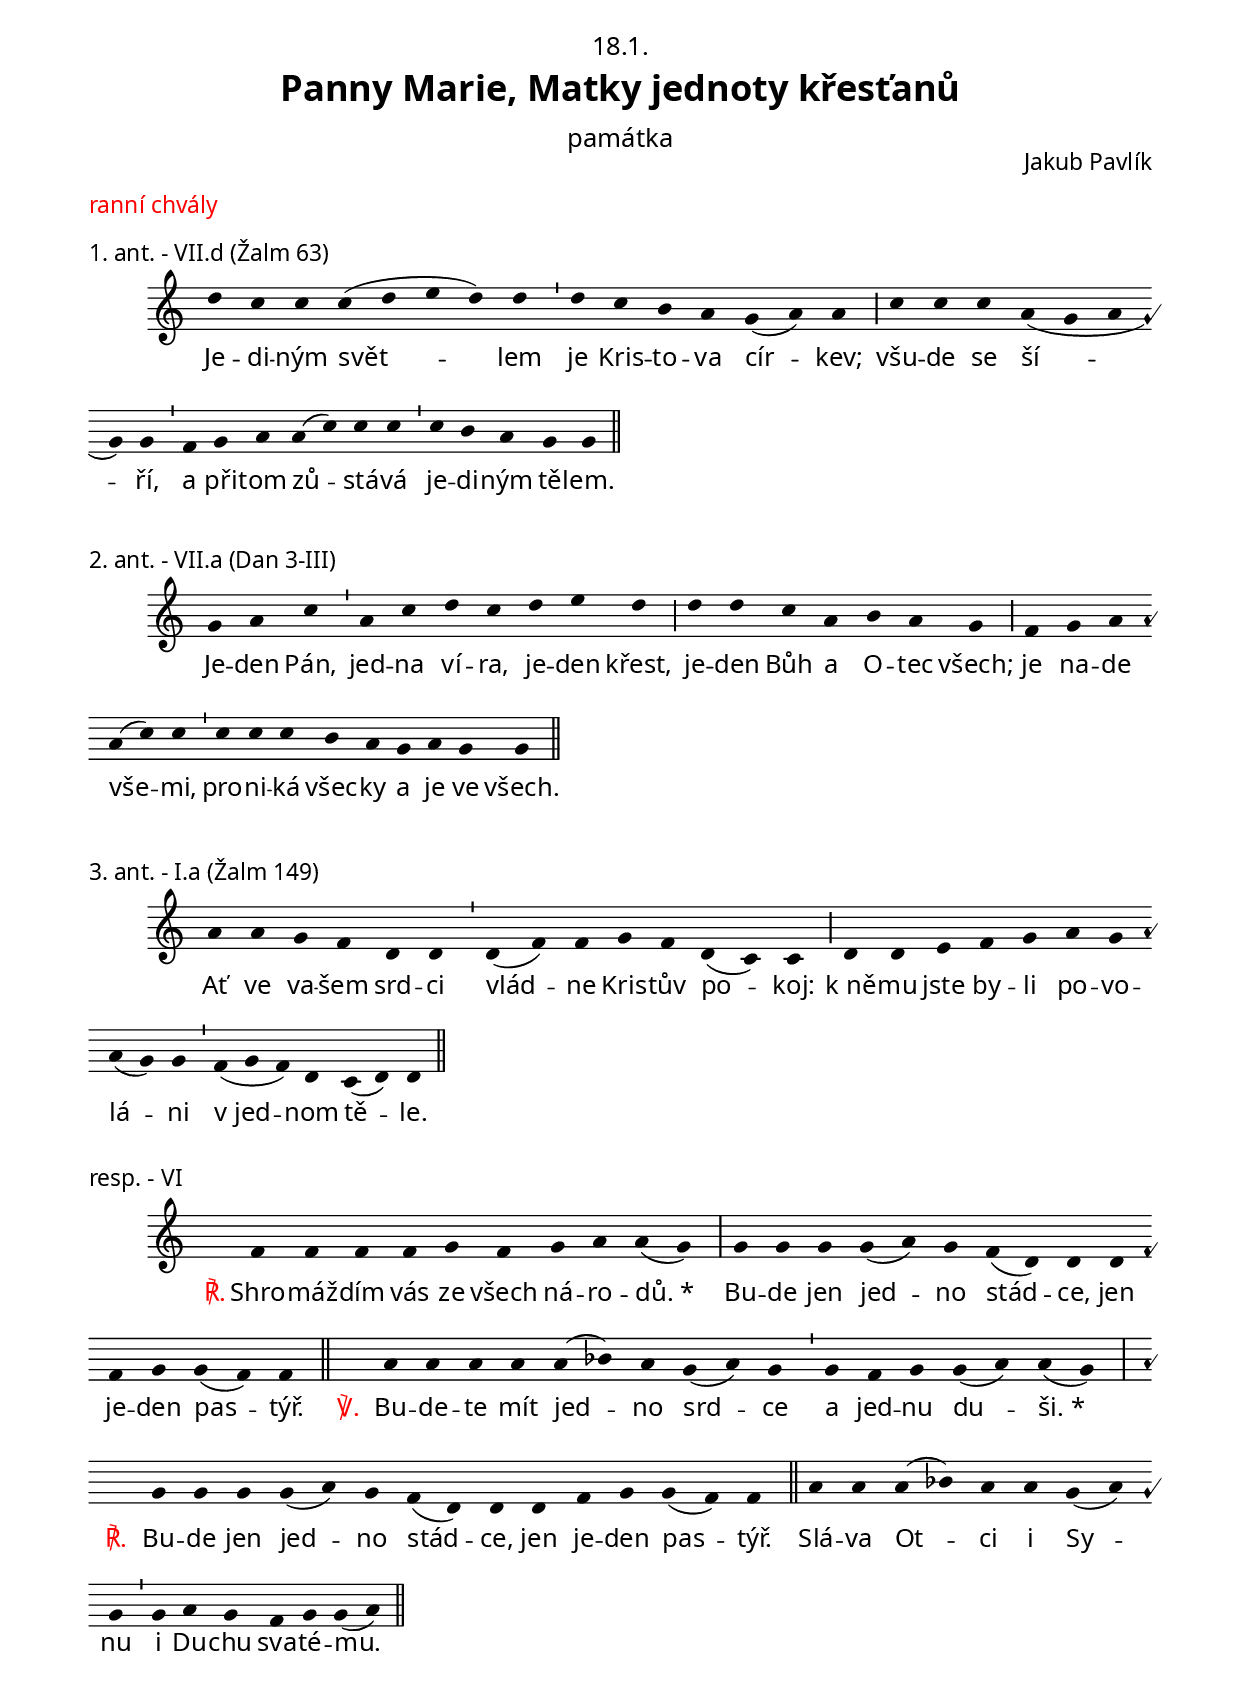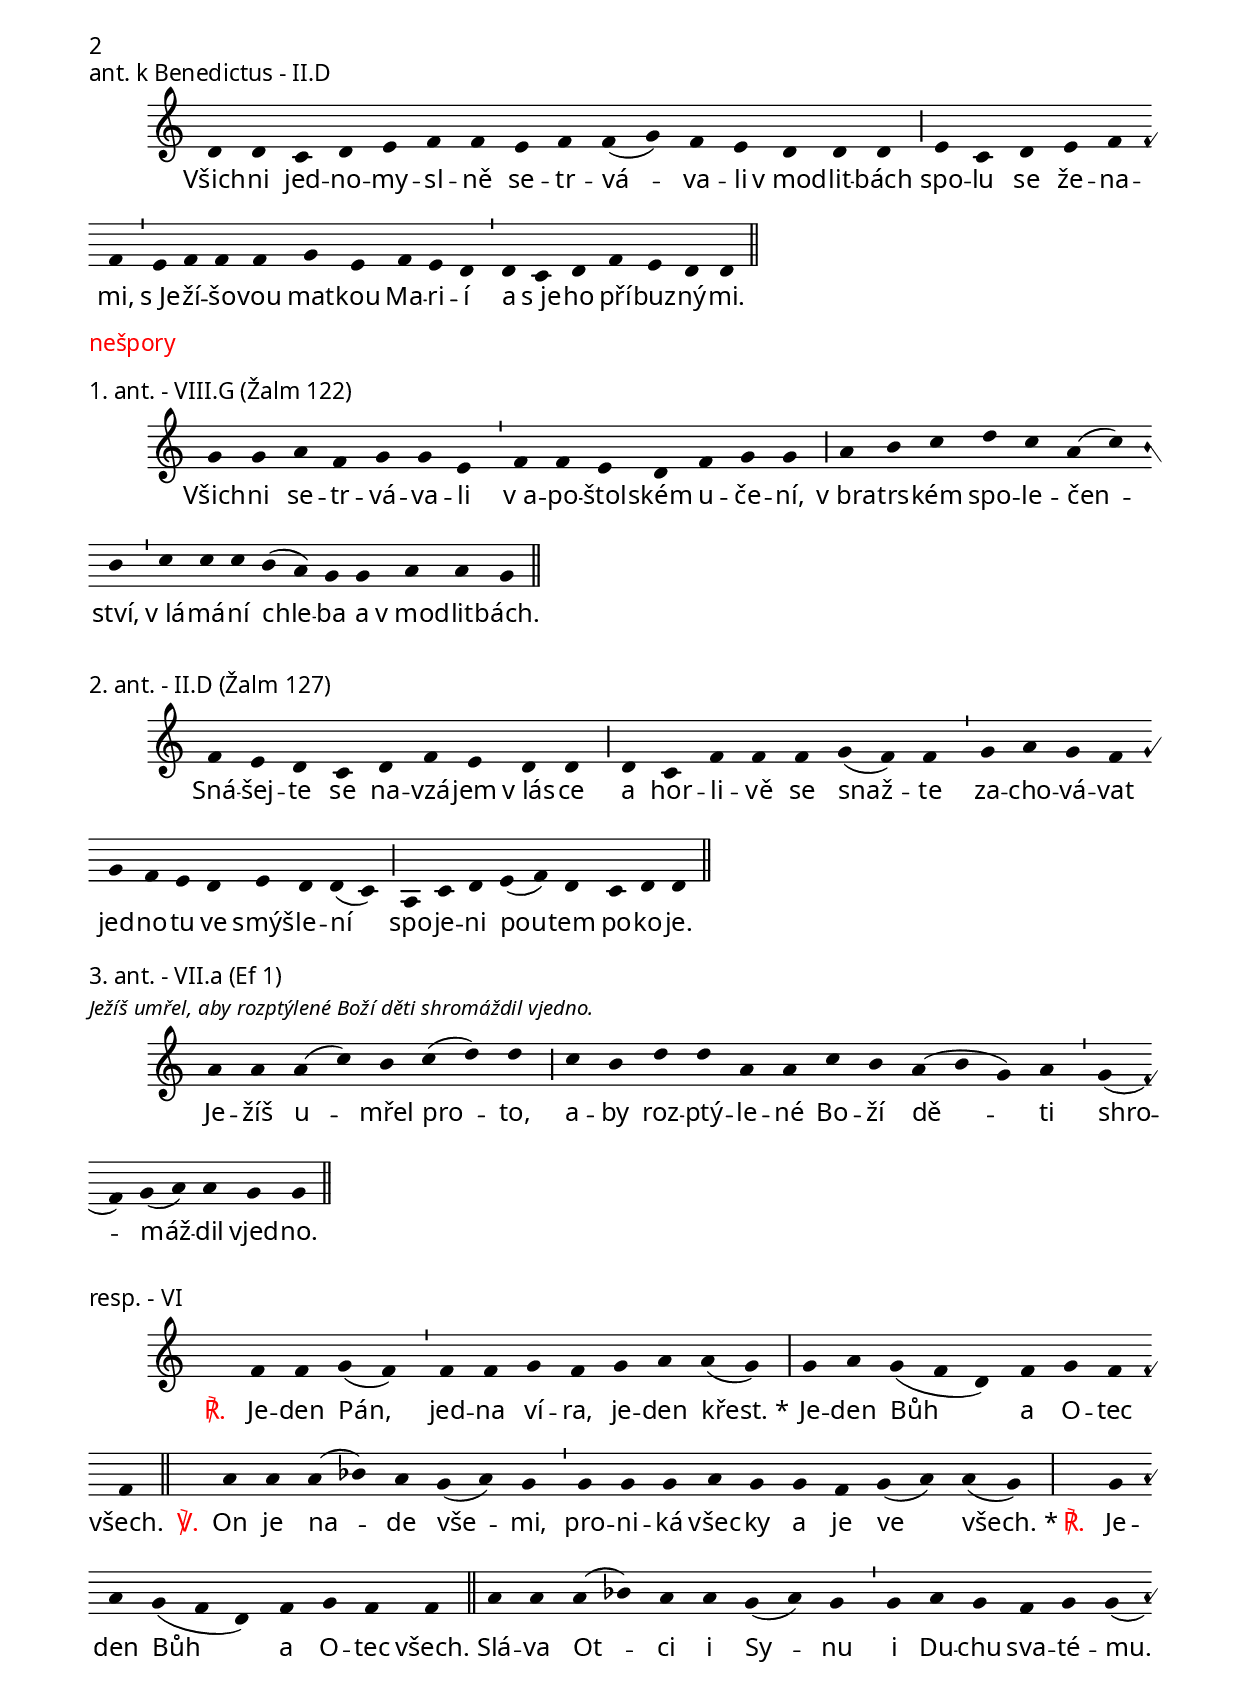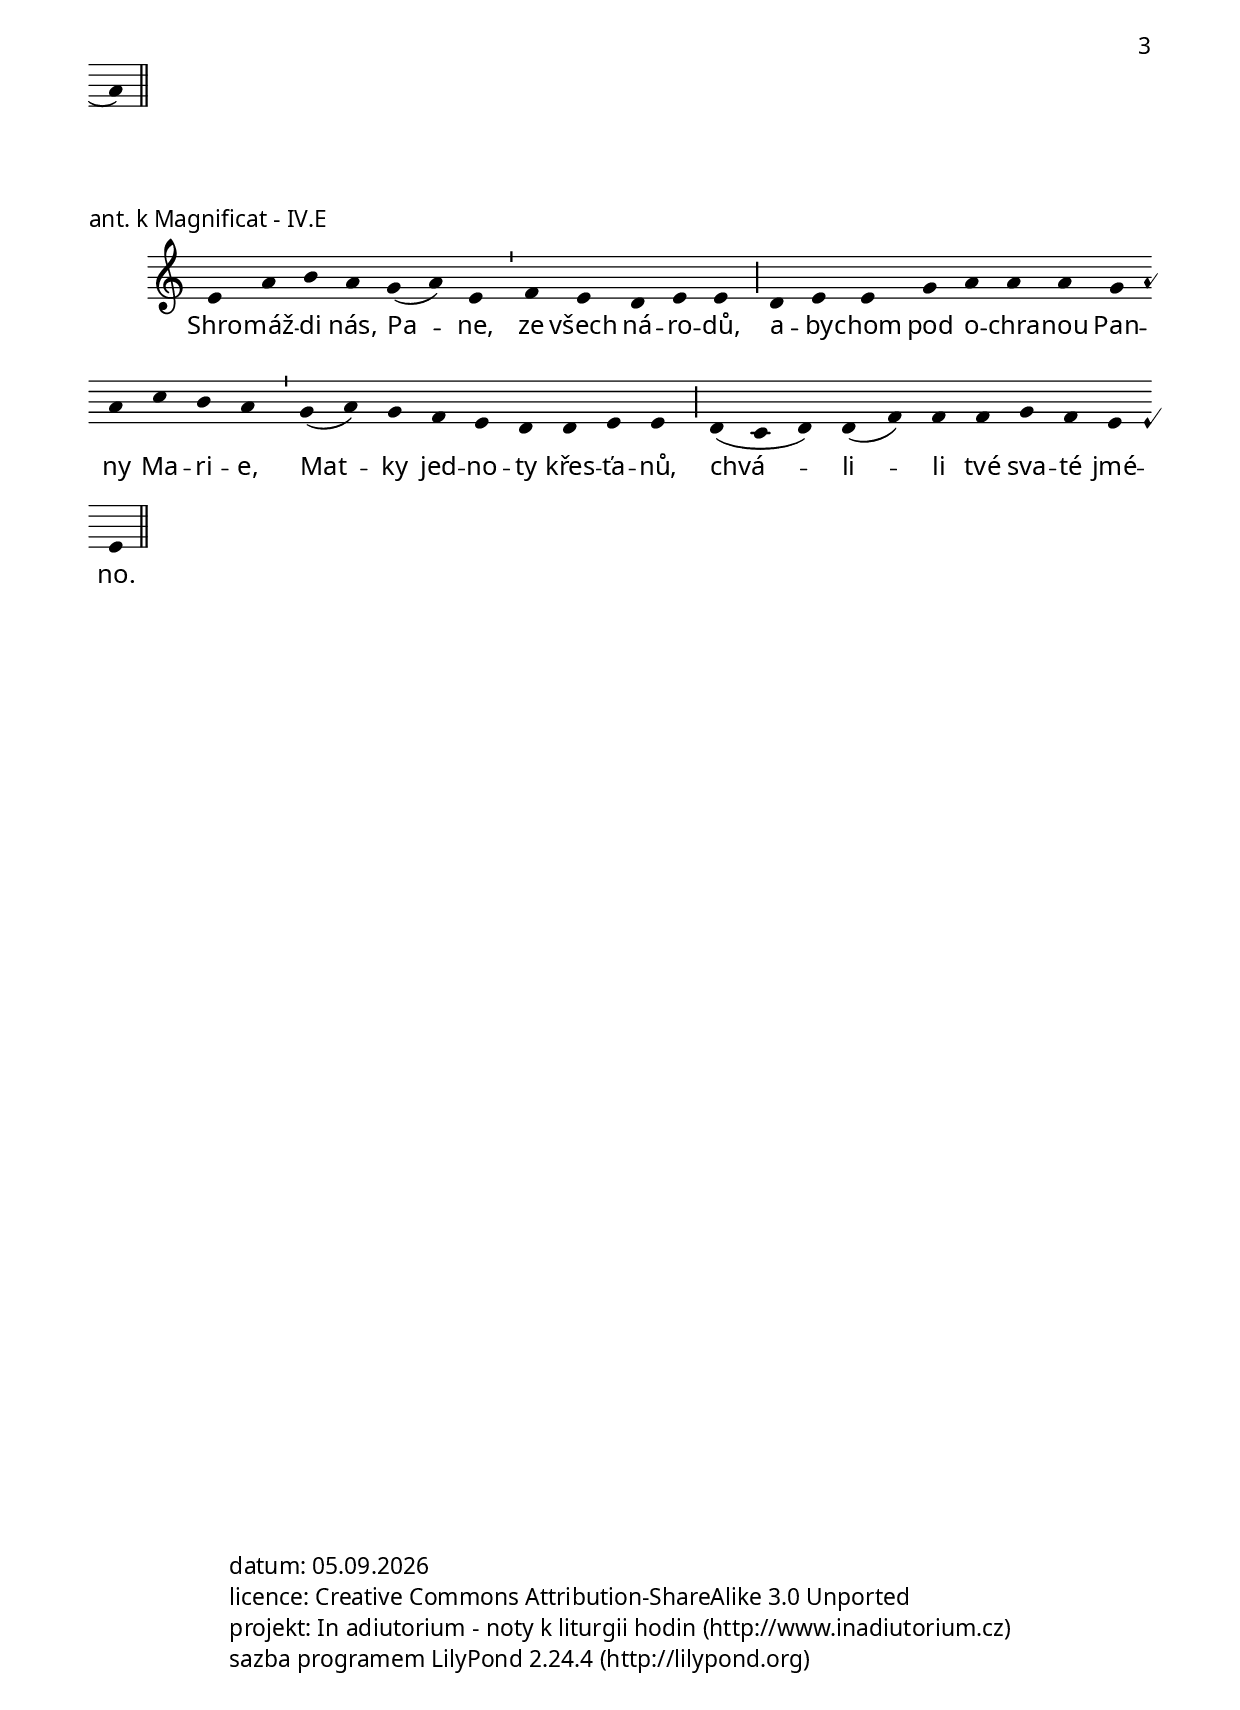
\version "2.16.0"

\include "../spolecne.ly"
\include "../dilyresponsorii.ly"

\header {
  title = \markup\titleSvatek
            "Panny Marie, Matky jednoty křesťanů"
            památka
            18.1.
  composer = "Jakub Pavlík"
}

\markup {\nadpisHodinka {"ranní chvály"}}

\score {
  \relative c'' {
    \choralniRezim
    d4 c c c( d e d) d \barMin
    d c b a g( a) a \barMaior
    c c c a( g a g) g \barMin
    f g a a( c) c c \barMin
    c b a g g \barFinalis
  }
  \addlyrics {
    Je -- di -- ným svět -- lem
    je Kris -- to -- va cír -- kev;
    všu -- de se ší -- ří,
    a při -- tom zů -- stá -- vá
    je -- di -- ným tě -- lem.
  }
  \header {
    quid = "1. ant."
    modus = "VII"
    differentia = "d"
    psalmus = "Žalm 63"
    id = "rch-a1"
    piece = \markup {\sestavTitulek}
  }
}

\score {
  \relative c'' {
    \choralniRezim
    g4 a c \barMin
    a c d c d e d \barMaior
    d d c a b a g \barMaior
    f g a a( c) c \barMin
    c c c b a g a g g \barFinalis
  }
  \addlyrics {
    Je -- den Pán,
    jed -- na ví -- ra, je -- den křest,
    je -- den Bůh a O -- tec všech;
    je na -- de vše -- mi,
    pro -- ni -- ká všec -- ky a je ve všech.
  }
  \header {
    quid = "2. ant."
    modus = "VII"
    differentia = "a"
    psalmus = "Dan 3-III"
    id = "rch-a2"
    piece = \markup {\sestavTitulek}
  }
}

\score {
  \relative c'' {
    \choralniRezim
    a4 a g f d d \barMin
    d( f) f g f d( c) c \barMaior
    d d e f g a g a( g) g \barMin
    f( g f) d c( d) d \barFinalis
  }
  \addlyrics {
    Ať ve va -- šem srd -- ci vlád -- ne Kris -- tův po -- koj:
    k_ně -- mu jste by -- li po -- vo -- lá -- ni
    v_jed -- nom tě -- le.
  }
  \header {
    quid = "3. ant."
    modus = "I"
    differentia = "a"
    psalmus = "Žalm 149"
    fial = "antifony/velikonoce_tyden4.ly#ne-1ne-a1?rozsireno"
    id = "rch-a3"
    piece = \markup {\sestavTitulek}
  }
}

\score {
  \relative c' {
    \choralniRezim

    % R
    \neviditelna f
    f4 f f f g f g a a( g) \barMax
    g g g g( a) g f( d) d d f g g( f) f \barFinalis
    % V
    \neviditelna a
    a4 a a a a( bes) a g( a) g \barMin
    g f g g( a) a( g) \barMax
    % R
    \neviditelna a
    g g g g( a) g f( d) d d f g g( f) f \barFinalis
    % Slava
    \respVIdoxologie \barFinalis
  }
  \addlyrics {
    \Response Shro -- máž -- dím vás ze všech ná -- ro -- dů._*
    Bu -- de jen jed -- no stád -- ce, jen je -- den pas -- týř.
    \Verse Bu -- de -- te mít jed -- no srd -- ce
    a jed -- nu du -- ši._*
    \Response Bu -- de jen jed -- no stád -- ce, jen je -- den pas -- týř.
    \textRespDoxologie
  }
  \header {
    quid = "resp."
    modus = "VI"
    id = "rch-r"
    piece = \markup {\sestavTitulekResp}
  }
}

\score {
  \relative c' {
    \choralniRezim
    d4 d c d e f f
    e f f( g) f e d d d \barMaior
    e c d e f f \barMin
    e f f f g e f e d \barMin
    d c d f e d d \barFinalis
  }
  \addlyrics {
    Všich -- ni jed -- no -- my -- sl -- ně
    se -- tr -- vá -- va -- li v_mod -- lit -- bách
    spo -- lu se že -- na -- mi,
    s_Je -- ží -- šo -- vou mat -- kou Ma -- ri -- í
    a s_je -- ho pří -- buz -- ný -- mi.
  }
  \header {
    quid = "ant. k Benedictus"
    modus = "II"
    differentia = "D"
    psalmus = ""
    fons = "volne podle (neprilis povedene): marianske commune, tercie"
    fial = "fial://commune/commune_maria.ly#tercie?volne"
    id = "rch-aben"
    piece = \markup {\sestavTitulekBezZalmu}
  }
}

\markup {\nadpisHodinka {"nešpory"}}

\score {
  \relative c'' {
    \choralniRezim
    g4 g a f g g e \barMin
    f f e d f g g \barMaior
    a b c d c a( c) b \barMin
    c c c b( a) g g a a g \barFinalis
  }
  \addlyrics {
    Všich -- ni se -- tr -- vá -- va -- li
    v_a -- po -- štol -- ském u -- če -- ní,
    v_bra -- trs -- kém spo -- le -- čen -- ství,
    v_lá -- má -- ní chle -- ba a v_mod -- lit -- bách.
  }
  \header {
    quid = "1. ant."
    modus = "VIII"
    differentia = "G"
    psalmus = "Žalm 122"
    id = "ne-a1"
    piece = \markup {\sestavTitulek}
  }
}

\score {
  \relative c' {
    \choralniRezim
    f4 e d c d f e d d \barMaior
    d c f f f g( f) f \barMin
    g a g f g f e d e d d( c) \barMaior
    a c d e( f) d c d d \barFinalis
  }
  \addlyrics {
    Sná -- šej -- te se na -- vzá -- jem v_lás -- ce
    a hor -- li -- vě se snaž -- te
    za -- cho -- vá -- vat jed -- no -- tu ve smýš -- le -- ní
    spo -- je -- ni pou -- tem po -- ko -- je.
  }
  \header {
    quid = "2. ant."
    modus = "II"
    differentia = "D"
    psalmus = "Žalm 127"
    id = "ne-a2"
    piece = \markup {\sestavTitulek}
  }
}

\score {
  \relative c'' {
    \choralniRezim
    a4 a a( c) b c( d) d \barMaior
    c b d d a a c b a( b g) a \barMin
    g( f) g( a) a g g \barFinalis
  }
  \addlyrics {
    Je -- žíš u -- mřel pro -- to,
    a -- by roz -- ptý -- le -- né Bo -- ží dě -- ti
    shro -- máž -- dil vjed -- no.
  }
  \header {
    textus_approbatus = "Ježíš umřel, aby rozptýlené Boží děti shromáždil vjedno."
    quid = "3. ant."
    modus = "VII"
    differentia = "a"
    psalmus = "Ef 1"
    fial = "antifony/pust_tyden5.ly#so-aben"
    id = "ne-a3"
    piece = \markup {\sestavTitulek}
  }
}

\score {
  \relative c' {
    \choralniRezim

    % R
    \neviditelna f
    f4 f g( f) \barMin f f g f g a a( g) \barMax
    g a g( f d) f g f f \barFinalis
    % V
    \neviditelna a
    a4 a a( bes) a g( a) g \barMin
    g g g a g g f g( a) a( g) \barMax
    % R
    \neviditelna a
    g a g( f d) f g f f \barFinalis
    % Slava
    \respVIdoxologie \barFinalis
  }
  \addlyrics {
    \Response Je -- den Pán, jed -- na ví -- ra, je -- den křest._*
    Je -- den Bůh a O -- tec všech.
    \Verse On je na -- de vše -- mi,
    pro -- ni -- ká všec -- ky a je ve všech._*
    \Response Je -- den Bůh a O -- tec všech.
    \textRespDoxologie
  }
  \header {
    quid = "resp."
    modus = "VI"
    id = "ne-r"
    piece = \markup {\sestavTitulekResp}
  }
}

\score {
  \relative c' {
    \choralniRezim
    e4 a b a g( a) e \barMin f e d e e \barMaior
    d e e g a a a g a c b a \barMin
    g( a) g f e d d e e \barMaior
    d( c d) d( f) f f g f e e \barFinalis
  }
  \addlyrics {
    Shro -- máž -- di nás, Pa -- ne, ze všech ná -- ro -- dů,
    a -- by -- chom pod o -- chra -- nou Pan -- ny Ma -- ri -- e,
    Mat -- ky jed -- no -- ty křes -- ťa -- nů,
    chvá -- li -- li tvé sva -- té jmé -- no.
  }
  \header {
    quid = "ant. k Magnificat"
    modus = "IV"
    differentia = "E"
    psalmus = ""
    id = "ne-amag"
    piece = \markup {\sestavTitulekBezZalmu}
  }
}